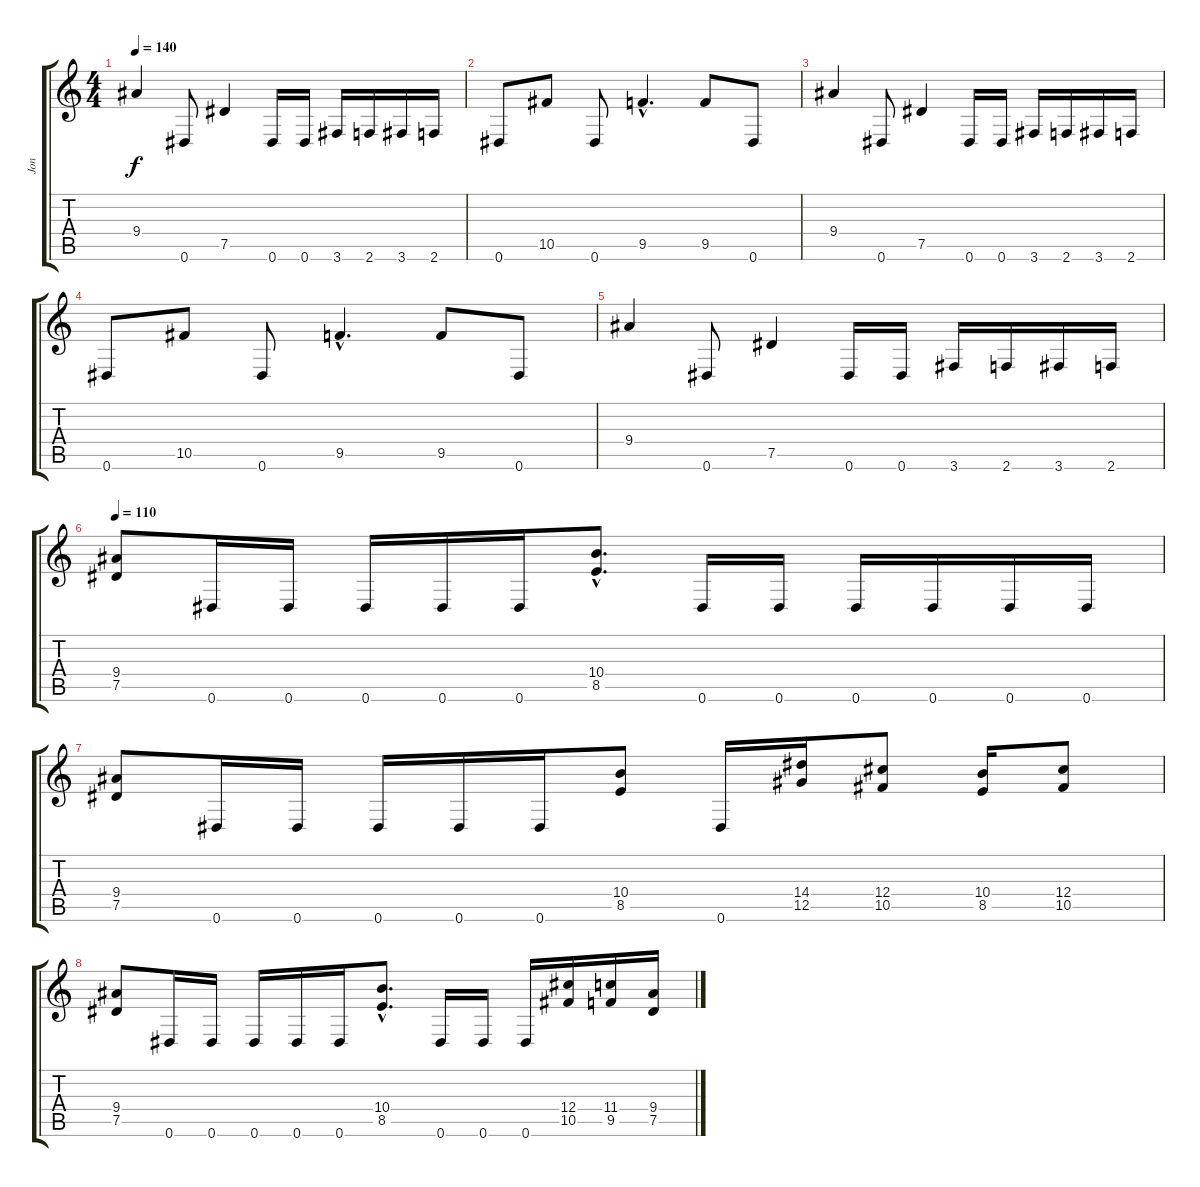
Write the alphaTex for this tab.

\track ("Jon" "Jon") {instrument distortionguitar}
\staff {score tabs}
\tuning (Eb4 Bb3 Gb3 Db3 Ab2 Eb2) {hide}
\ts (4 4)
\tempo 140
\clef g2
\ks c
9.4.4{dy f} 0.6.8 7.5.4 0.6.16 0.6.16 3.6.16 2.6.16 3.6.16 2.6.16 |
0.6.8 10.5.8 0.6.8 9.5{hac}.4{d} 9.5.8 0.6.8 |
9.4.4 0.6.8 7.5.4 0.6.16 0.6.16 3.6.16 2.6.16 3.6.16 2.6.16 |
0.6.8 10.5.8 0.6.8 9.5{hac}.4{d} 9.5.8 0.6.8 |
9.4.4 0.6.8 7.5.4 0.6.16 0.6.16 3.6.16 2.6.16 3.6.16 2.6.16 |
\tempo 110
(9.4 7.5).8 0.6.16 0.6.16 0.6.16 0.6.16 0.6.16 (10.4{hac} 8.5{hac}).8{d} 0.6.16 0.6.16 0.6.16 0.6.16 0.6.16 0.6.16 |
(9.4 7.5).8 0.6.16 0.6.16 0.6.16 0.6.16 0.6.16 (10.4 8.5).8 0.6.16 (14.4 12.5).16 (12.4 10.5).8 (10.4 8.5).16 (12.4 10.5).8 |
(9.4 7.5).8 0.6.16 0.6.16 0.6.16 0.6.16 0.6.16 (10.4{hac} 8.5{hac}).8{d} 0.6.16 0.6.16 0.6.16 (12.4 10.5).16 (11.4 9.5).16 (9.4 7.5).16
